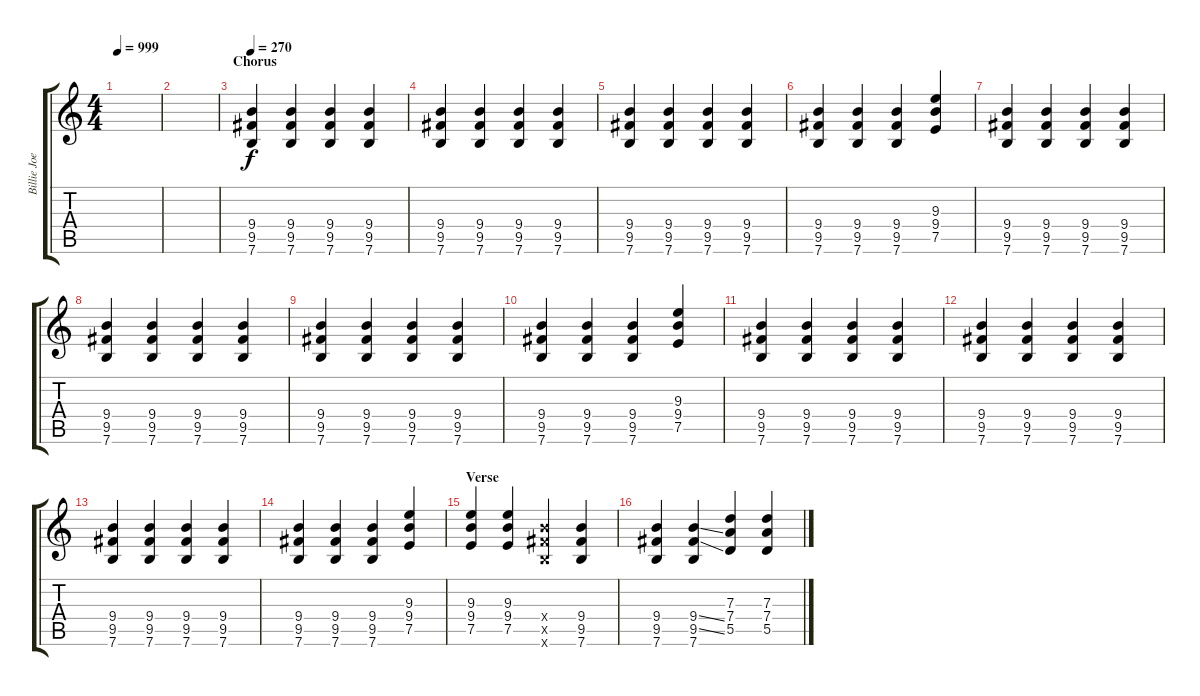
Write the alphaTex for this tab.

\track ("Billie Joe" "Billie Joe") {instrument distortionguitar}
\staff {score tabs}
\tuning (E4 B3 G3 D3 A2 E2) {hide}
\ts (4 4)
\tempo 999
\clef g2
\ks c
|
|
\section ("" "Chorus")
\tempo 270
(9.4 9.5 7.6).4 (9.4 9.5 7.6).4 (9.4 9.5 7.6).4 (9.4 9.5 7.6).4 |
(9.4 9.5 7.6).4 (9.4 9.5 7.6).4 (9.4 9.5 7.6).4 (9.4 9.5 7.6).4 |
(9.4 9.5 7.6).4 (9.4 9.5 7.6).4 (9.4 9.5 7.6).4 (9.4 9.5 7.6).4 |
(9.4 9.5 7.6).4 (9.4 9.5 7.6).4 (9.4 9.5 7.6).4 (9.3 9.4 7.5).4 |
(9.4 9.5 7.6).4 (9.4 9.5 7.6).4 (9.4 9.5 7.6).4 (9.4 9.5 7.6).4 |
(9.4 9.5 7.6).4 (9.4 9.5 7.6).4 (9.4 9.5 7.6).4 (9.4 9.5 7.6).4 |
(9.4 9.5 7.6).4 (9.4 9.5 7.6).4 (9.4 9.5 7.6).4 (9.4 9.5 7.6).4 |
(9.4 9.5 7.6).4 (9.4 9.5 7.6).4 (9.4 9.5 7.6).4 (9.3 9.4 7.5).4 |
(9.4 9.5 7.6).4 (9.4 9.5 7.6).4 (9.4 9.5 7.6).4 (9.4 9.5 7.6).4 |
(9.4 9.5 7.6).4 (9.4 9.5 7.6).4 (9.4 9.5 7.6).4 (9.4 9.5 7.6).4 |
(9.4 9.5 7.6).4 (9.4 9.5 7.6).4 (9.4 9.5 7.6).4 (9.4 9.5 7.6).4 |
(9.4 9.5 7.6).4 (9.4 9.5 7.6).4 (9.4 9.5 7.6).4 (9.3 9.4 7.5).4 |
\section ("" "Verse")
(9.3 9.4 7.5).4 (9.3 9.4 7.5).4 (9.4{x} 9.5{x} 7.6{x}).4 (9.4 9.5 7.6).4 |
(9.4 9.5 7.6).4 (9.4{ss} 9.5{ss} 7.6{ss}).4 (7.3 7.4 5.5).4 (7.3 7.4 5.5).4
